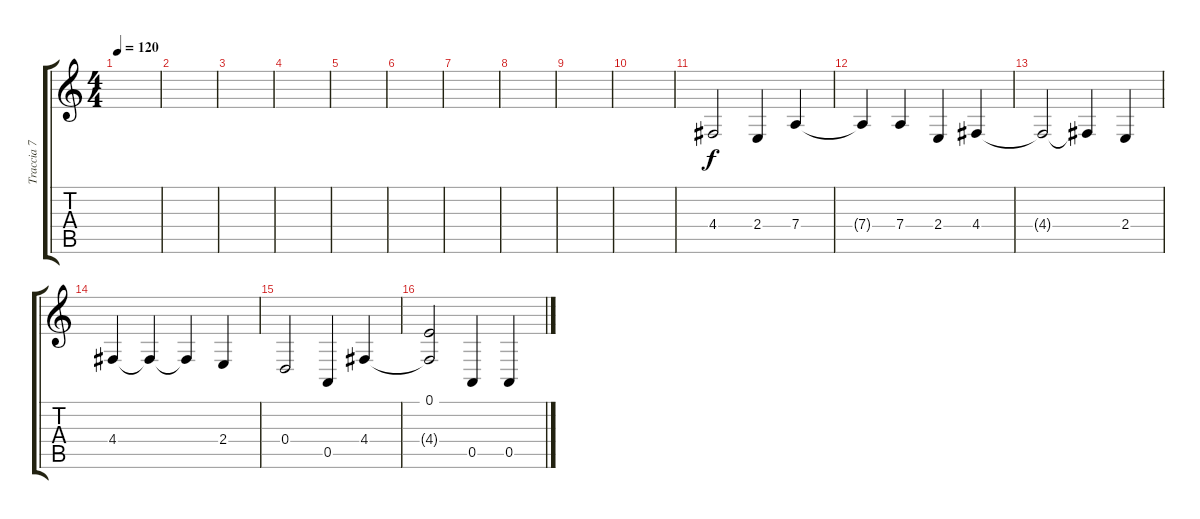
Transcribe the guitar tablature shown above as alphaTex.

\track ("Traccia 7" "Traccia 7") {instrument panflute}
\staff {score tabs}
\tuning (E4 B3 G3 D3 A2 E2) {hide}
\ts (4 4)
\tempo 120
\clef g2
\ks c
|
|
|
|
|
|
|
|
|
|
4.4.2 2.4.4 7.4.4 |
7.4{t}.4 7.4.4 2.4.4 4.4.4 |
4.4{t}.2 4.4{t}.4 2.4.4 |
4.4.4 4.4{t}.4 4.4{t}.4 2.4.4 |
0.4.2 0.5.4 4.4.4 |
(0.1 4.4{t}).2 0.5.4 0.5.4
